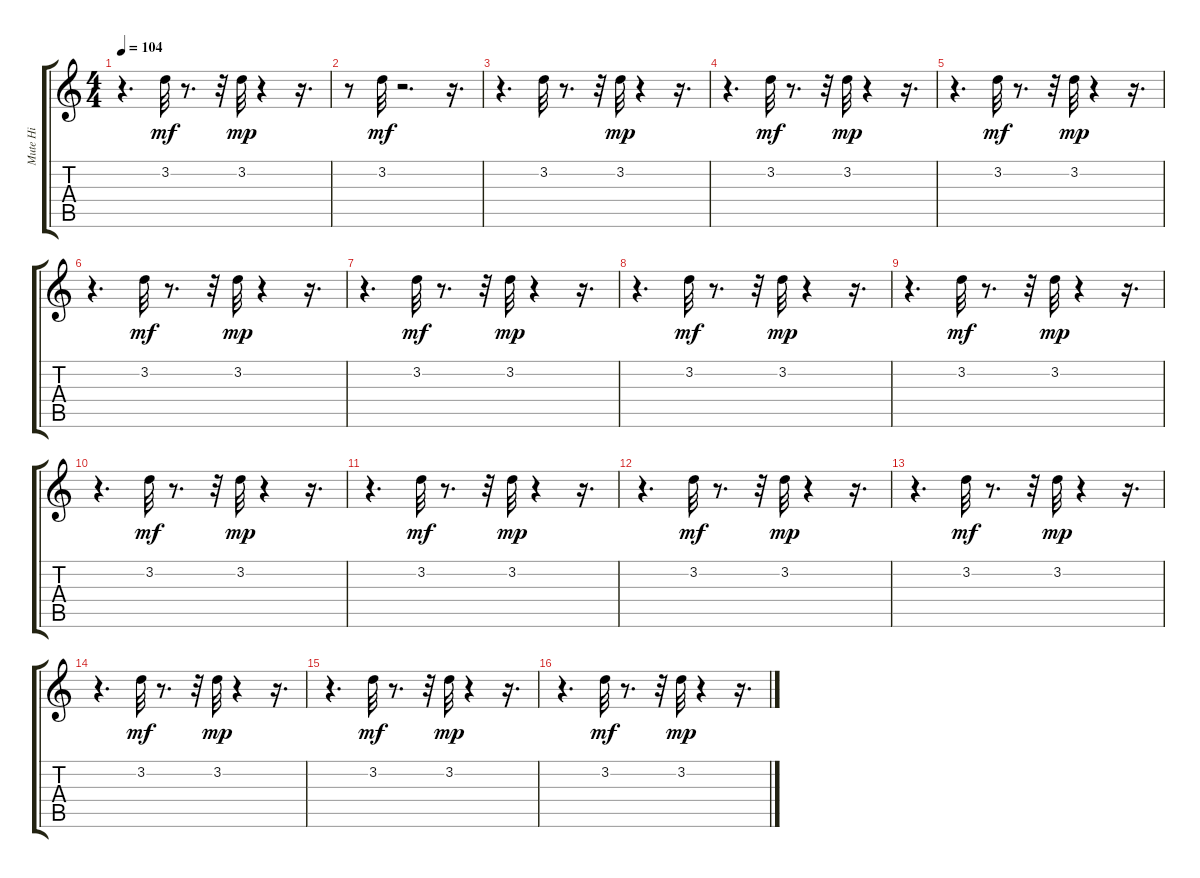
\track ("  Mute Hi Conga" "  Mute Hi ") {instrument acousticguitarsteel}
\staff {score tabs}
\tuning (E4 B3 G3 D3 A2 E2) {hide}
\ts (4 4)
\tempo 104
\clef g2
\ks c
r.4{d dy mp} 3.2.32{dy mf} r.8{d} r.32 3.2.32{dy mp} r.4 r.16{d} |
r.8 3.2.32{dy mf} r.2{d} r.16{d} |
r.4{d} 3.2.32 r.8{d} r.32 3.2.32{dy mp} r.4 r.16{d} |
r.4{d} 3.2.32{dy mf} r.8{d} r.32 3.2.32{dy mp} r.4 r.16{d} |
r.4{d} 3.2.32{dy mf} r.8{d} r.32 3.2.32{dy mp} r.4 r.16{d} |
r.4{d} 3.2.32{dy mf} r.8{d} r.32 3.2.32{dy mp} r.4 r.16{d} |
r.4{d} 3.2.32{dy mf} r.8{d} r.32 3.2.32{dy mp} r.4 r.16{d} |
r.4{d} 3.2.32{dy mf} r.8{d} r.32 3.2.32{dy mp} r.4 r.16{d} |
r.4{d} 3.2.32{dy mf} r.8{d} r.32 3.2.32{dy mp} r.4 r.16{d} |
r.4{d} 3.2.32{dy mf} r.8{d} r.32 3.2.32{dy mp} r.4 r.16{d} |
r.4{d} 3.2.32{dy mf} r.8{d} r.32 3.2.32{dy mp} r.4 r.16{d} |
r.4{d} 3.2.32{dy mf} r.8{d} r.32 3.2.32{dy mp} r.4 r.16{d} |
r.4{d} 3.2.32{dy mf} r.8{d} r.32 3.2.32{dy mp} r.4 r.16{d} |
r.4{d} 3.2.32{dy mf} r.8{d} r.32 3.2.32{dy mp} r.4 r.16{d} |
r.4{d} 3.2.32{dy mf} r.8{d} r.32 3.2.32{dy mp} r.4 r.16{d} |
r.4{d} 3.2.32{dy mf} r.8{d} r.32 3.2.32{dy mp} r.4 r.16{d}
